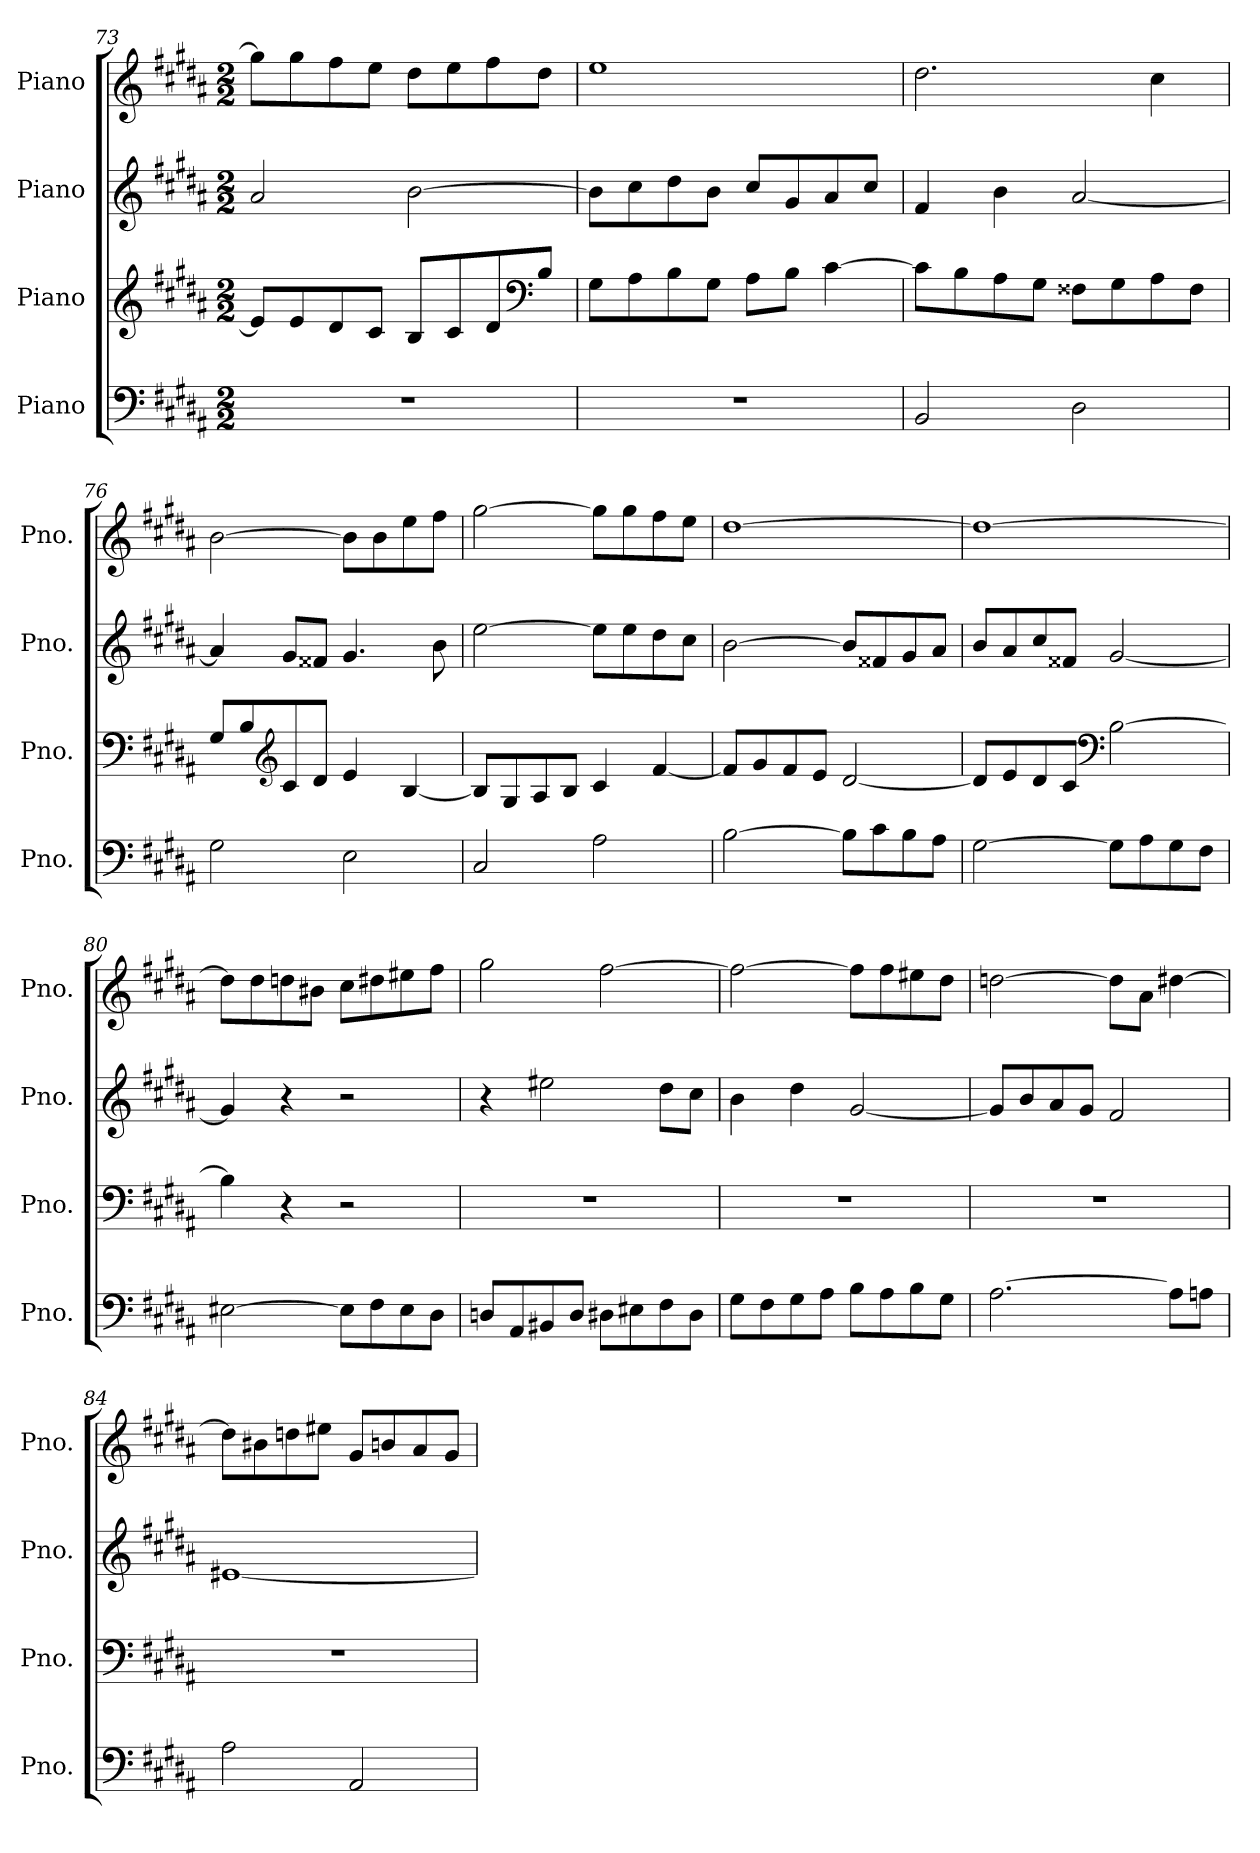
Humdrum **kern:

**kern	**kern	**kern	**kern
*part4	*part3	*part2	*part1
*staff4	*staff3	*staff2	*staff1
*I"Piano	*I"Piano	*I"Piano	*I"Piano
*I'Pno.	*I'Pno.	*I'Pno.	*I'Pno.
*clefF4	*clefG2	*clefG2	*clefG2
*k[f#c#g#d#a#]	*k[f#c#g#d#a#]	*k[f#c#g#d#a#]	*k[f#c#g#d#a#]
*M2/2	*M2/2	*M2/2	*M2/2
=73	=73	=73	=73
1r	8e/L]	2a#/	8gg#\L]
.	8e/	.	8gg#\
.	8d#/	.	8ff#\
.	8c#/J	.	8ee\J
.	8B/L	[2b\	8dd#\L
.	8c#/	.	8ee\
.	8d#/	.	8ff#\
*	*clefF4	*	*
.	8B/J	.	8dd#\J
=74	=74	=74	=74
1r	8G#\L	8b\L]	1ee
.	8A#\	8cc#\	.
.	8B\	8dd#\	.
.	8G#\J	8b\J	.
.	8A#\L	8cc#/L	.
.	8B\J	8g#/	.
.	[4c#\	8a#/	.
.	.	8cc#/J	.
!!LO:LB:g=z
=75	=75	=75	=75
2BB/	8c#\L]	4f#/	2.dd#\
.	8B\	.	.
.	8A#\	4b\	.
.	8G#\J	.	.
2D#\	8F##X\L	[2a#/	.
.	8G#\	.	.
.	8A#\	.	4cc#\
.	8F##\J	.	.
=76	=76	=76	=76
2G#\	8G#/L	4a#/]	[2b\
.	8B/	.	.
*	*clefG2	*	*
.	8c#/	8g#/L	.
.	8d#/J	8f##X/J	.
2E\	4e/	4.g#/	8b\L]
.	.	.	8b\
.	[4B/	.	8ee\
.	.	8b\	8ff#\J
=77	=77	=77	=77
2C#/	8B/L]	[2ee\	[2gg#\
.	8G#/	.	.
.	8A#/	.	.
.	8B/J	.	.
2A#\	4c#/	8ee\L]	8gg#\L]
.	.	8ee\	8gg#\
.	[4f#/	8dd#\	8ff#\
.	.	8cc#\J	8ee\J
=78	=78	=78	=78
[2B\	8f#/L]	[2b\	[1dd#
.	8g#/	.	.
.	8f#/	.	.
.	8e/J	.	.
8B\L]	[2d#/	8b/L]	.
8c#\	.	8f##X/	.
8B\	.	8g#/	.
8A#\J	.	8a#/J	.
!!LO:PB:g=z
=79	=79	=79	=79
[2G#\	8d#/L]	8b/L	1dd#_
.	8e/	8a#/	.
.	8d#/	8cc#/	.
.	8c#/J	8f##X/J	.
*	*clefF4	*	*
8G#\L]	[2B\	[2g#/	.
8A#\	.	.	.
8G#\	.	.	.
8F#\J	.	.	.
=80	=80	=80	=80
[2E#X\	4B\]	4g#/]	8dd#\L]
.	.	.	8dd#\
.	4r	4r	8ddn\
.	.	.	8b#X\J
8E#\L]	2r	2r	8cc#\L
8F#\	.	.	8dd#X\
8E#\	.	.	8ee#X\
8D#\J	.	.	8ff#\J
=81	=81	=81	=81
8Dn/L	1r	4r	2gg#\
8AA#/	.	.	.
8BB#X/	.	2ee#X\	.
8D/J	.	.	.
8D#X\L	.	.	[2ff#\
8E#X\	.	.	.
8F#\	.	8dd#\L	.
8D#\J	.	8cc#\J	.
=82	=82	=82	=82
8G#\L	1r	4b\	2ff#\_
8F#\	.	.	.
8G#\	.	4dd#\	.
8A#\J	.	.	.
8B\L	.	[2g#/	8ff#\L]
8A#\	.	.	8ff#\
8B\	.	.	8ee#X\
8G#\J	.	.	8dd#\J
!!LO:LB:g=z
=83	=83	=83	=83
[2.A#\	1r	8g#/L]	[2ddn\
.	.	8b/	.
.	.	8a#/	.
.	.	8g#/J	.
.	.	2f#/	8dd\L]
.	.	.	8a#\J
8A#\L]	.	.	[4dd#X\
8An\J	.	.	.
=84	=84	=84	=84
2A#\	1r	[1e#X	8dd#\L]
.	.	.	8b#X\
.	.	.	8ddn\
.	.	.	8ee#X\J
2AA#/	.	.	8g#/L
.	.	.	8bn/
.	.	.	8a#/
.	.	.	8g#/J
=	=	=	=
*-	*-	*-	*-
